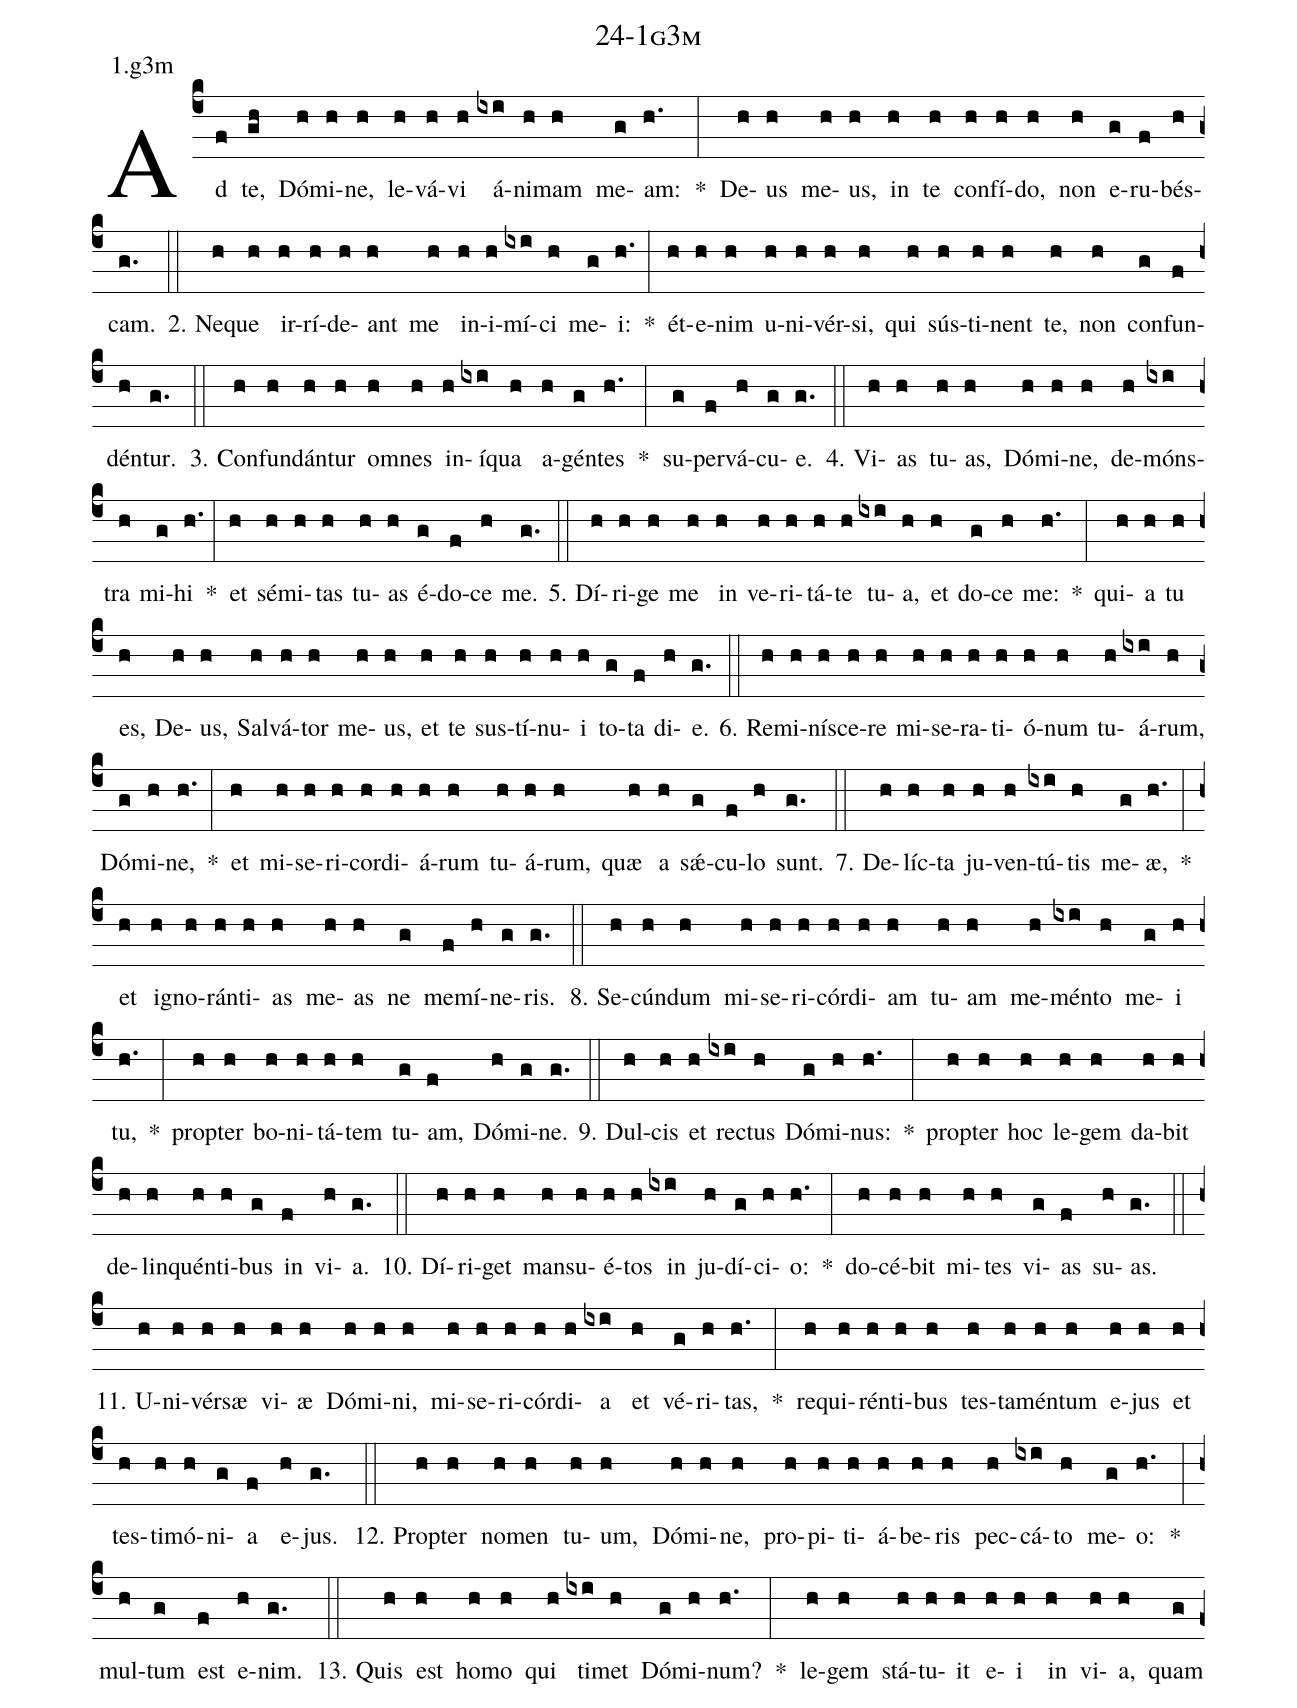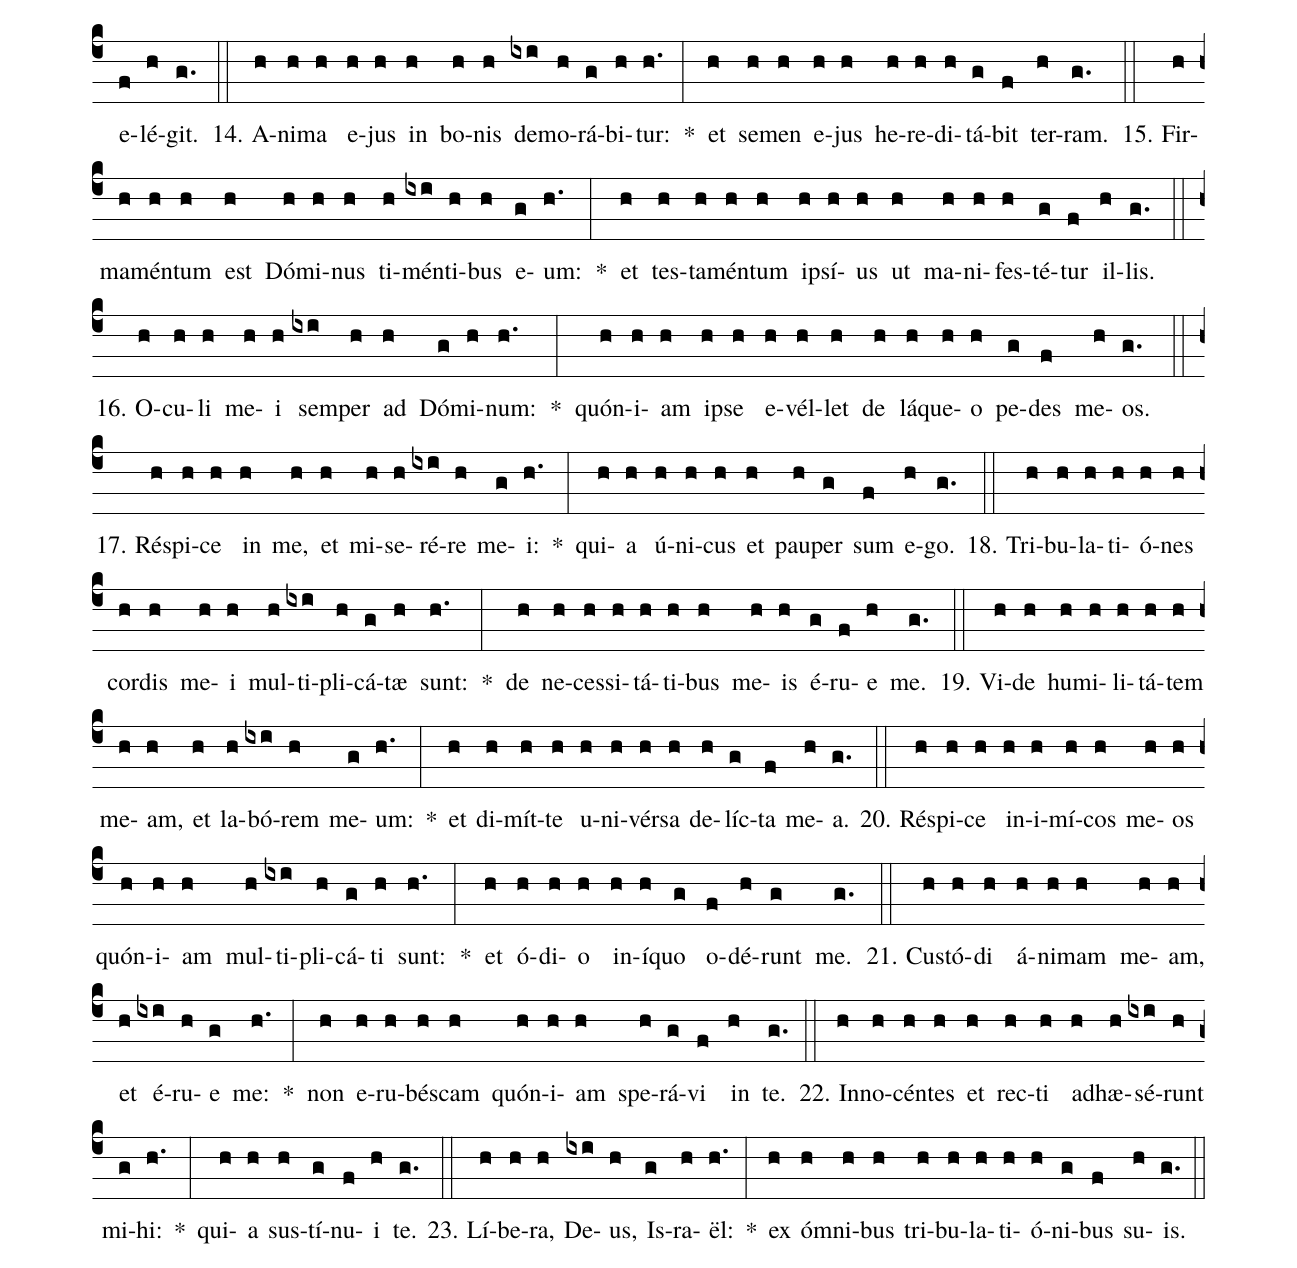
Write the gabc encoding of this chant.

name: 24-1g3m;
annotation: 1.g3m;
%%
(c4)Ad(f) te,(gh) Dó(h)mi(h)ne,(h) le(h)vá(h)vi(h) á(ixi)ni(h)mam(h) me(g)am:(h.) *(:) De(h)us(h) me(h)us,(h) in(h) te(h) con(h)fí(h)do,(h) non(h) e(g)ru(f)bés(h)cam.(g.) (::)
2. Ne(h)que(h) ir(h)rí(h)de(h)ant(h) me(h) in(h)i(h)mí(ixi)ci(h) me(g)i:(h.) *(:) ét(h)e(h)nim(h) u(h)ni(h)vér(h)si,(h) qui(h) sús(h)ti(h)nent(h) te,(h) non(h) con(g)fun(f)dén(h)tur.(g.) (::)
3. Con(h)fun(h)dán(h)tur(h) om(h)nes(h) in(h)í(ixi)qua(h) a(h)gén(g)tes(h.) *(:) su(g)per(f)vá(h)cu(g)e.(g.) (::)
4. Vi(h)as(h) tu(h)as,(h) Dó(h)mi(h)ne,(h) de(h)móns(ixi)tra(h) mi(g)hi(h.) *(:) et(h) sé(h)mi(h)tas(h) tu(h)as(h) é(g)do(f)ce(h) me.(g.) (::)
5. Dí(h)ri(h)ge(h) me(h) in(h) ve(h)ri(h)tá(h)te(h) tu(ixi)a,(h) et(h) do(g)ce(h) me:(h.) *(:) qui(h)a(h) tu(h) es,(h) De(h)us,(h) Sal(h)vá(h)tor(h) me(h)us,(h) et(h) te(h) sus(h)tí(h)nu(h)i(h) to(g)ta(f) di(h)e.(g.) (::)
6. Re(h)mi(h)ní(h)sce(h)re(h) mi(h)se(h)ra(h)ti(h)ó(h)num(h) tu(h)á(ixi)rum,(h) Dó(g)mi(h)ne,(h.) *(:) et(h) mi(h)se(h)ri(h)cor(h)di(h)á(h)rum(h) tu(h)á(h)rum,(h) quæ(h) a(h) sǽ(g)cu(f)lo(h) sunt.(g.) (::)
7. De(h)líc(h)ta(h) ju(h)ven(h)tú(ixi)tis(h) me(g)æ,(h.) *(:) et(h) i(h)gno(h)rán(h)ti(h)as(h) me(h)as(h) ne(g) me(f)mí(h)ne(g)ris.(g.) (::)
8. Se(h)cún(h)dum(h) mi(h)se(h)ri(h)cór(h)di(h)am(h) tu(h)am(h) me(h)mén(ixi)to(h) me(g)i(h) tu,(h.) *(:) prop(h)ter(h) bo(h)ni(h)tá(h)tem(h) tu(g)am,(f) Dó(h)mi(g)ne.(g.) (::)
9. Dul(h)cis(h) et(h) rec(ixi)tus(h) Dó(g)mi(h)nus:(h.) *(:) prop(h)ter(h) hoc(h) le(h)gem(h) da(h)bit(h) de(h)lin(h)quén(h)ti(h)bus(g) in(f) vi(h)a.(g.) (::)
10. Dí(h)ri(h)get(h) man(h)su(h)é(h)tos(h) in(ixi) ju(h)dí(g)ci(h)o:(h.) *(:) do(h)cé(h)bit(h) mi(h)tes(h) vi(g)as(f) su(h)as.(g.) (::)
11. U(h)ni(h)vér(h)sæ(h) vi(h)æ(h) Dó(h)mi(h)ni,(h) mi(h)se(h)ri(h)cór(h)di(h)a(ixi) et(h) vé(g)ri(h)tas,(h.) *(:) re(h)qui(h)rén(h)ti(h)bus(h) tes(h)ta(h)mén(h)tum(h) e(h)jus(h) et(h) tes(h)ti(h)mó(h)ni(g)a(f) e(h)jus.(g.) (::)
12. Prop(h)ter(h) no(h)men(h) tu(h)um,(h) Dó(h)mi(h)ne,(h) pro(h)pi(h)ti(h)á(h)be(h)ris(h) pec(h)cá(ixi)to(h) me(g)o:(h.) *(:) mul(h)tum(g) est(f) e(h)nim.(g.) (::)
13. Quis(h) est(h) ho(h)mo(h) qui(h) ti(ixi)met(h) Dó(g)mi(h)num?(h.) *(:) le(h)gem(h) stá(h)tu(h)it(h) e(h)i(h) in(h) vi(h)a,(h) quam(g) e(f)lé(h)git.(g.) (::)
14. A(h)ni(h)ma(h) e(h)jus(h) in(h) bo(h)nis(h) de(ixi)mo(h)rá(g)bi(h)tur:(h.) *(:) et(h) se(h)men(h) e(h)jus(h) he(h)re(h)di(h)tá(g)bit(f) ter(h)ram.(g.) (::)
15. Fir(h)ma(h)mén(h)tum(h) est(h) Dó(h)mi(h)nus(h) ti(h)mén(ixi)ti(h)bus(h) e(g)um:(h.) *(:) et(h) tes(h)ta(h)mén(h)tum(h) ip(h)sí(h)us(h) ut(h) ma(h)ni(h)fes(h)té(g)tur(f) il(h)lis.(g.) (::)
16. O(h)cu(h)li(h) me(h)i(h) sem(ixi)per(h) ad(h) Dó(g)mi(h)num:(h.) *(:) quón(h)i(h)am(h) ip(h)se(h) e(h)vél(h)let(h) de(h) lá(h)que(h)o(h) pe(g)des(f) me(h)os.(g.) (::)
17. Ré(h)spi(h)ce(h) in(h) me,(h) et(h) mi(h)se(h)ré(ixi)re(h) me(g)i:(h.) *(:) qui(h)a(h) ú(h)ni(h)cus(h) et(h) pau(h)per(g) sum(f) e(h)go.(g.) (::)
18. Tri(h)bu(h)la(h)ti(h)ó(h)nes(h) cor(h)dis(h) me(h)i(h) mul(h)ti(ixi)pli(h)cá(g)tæ(h) sunt:(h.) *(:) de(h) ne(h)ces(h)si(h)tá(h)ti(h)bus(h) me(h)is(h) é(g)ru(f)e(h) me.(g.) (::)
19. Vi(h)de(h) hu(h)mi(h)li(h)tá(h)tem(h) me(h)am,(h) et(h) la(h)bó(ixi)rem(h) me(g)um:(h.) *(:) et(h) di(h)mít(h)te(h) u(h)ni(h)vér(h)sa(h) de(h)líc(g)ta(f) me(h)a.(g.) (::)
20. Ré(h)spi(h)ce(h) in(h)i(h)mí(h)cos(h) me(h)os(h) quón(h)i(h)am(h) mul(h)ti(ixi)pli(h)cá(g)ti(h) sunt:(h.) *(:) et(h) ó(h)di(h)o(h) in(h)í(h)quo(g) o(f)dé(h)runt(g) me.(g.) (::)
21. Cus(h)tó(h)di(h) á(h)ni(h)mam(h) me(h)am,(h) et(h) é(ixi)ru(h)e(g) me:(h.) *(:) non(h) e(h)ru(h)bés(h)cam(h) quón(h)i(h)am(h) spe(h)rá(g)vi(f) in(h) te.(g.) (::)
22. In(h)no(h)cén(h)tes(h) et(h) rec(h)ti(h) ad(h)hæ(h)sé(ixi)runt(h) mi(g)hi:(h.) *(:) qui(h)a(h) sus(h)tí(g)nu(f)i(h) te.(g.) (::)
23. Lí(h)be(h)ra,(h) De(ixi)us,(h) Is(g)ra(h)ël:(h.) *(:) ex(h) óm(h)ni(h)bus(h) tri(h)bu(h)la(h)ti(h)ó(h)ni(g)bus(f) su(h)is.(g.) (::)
